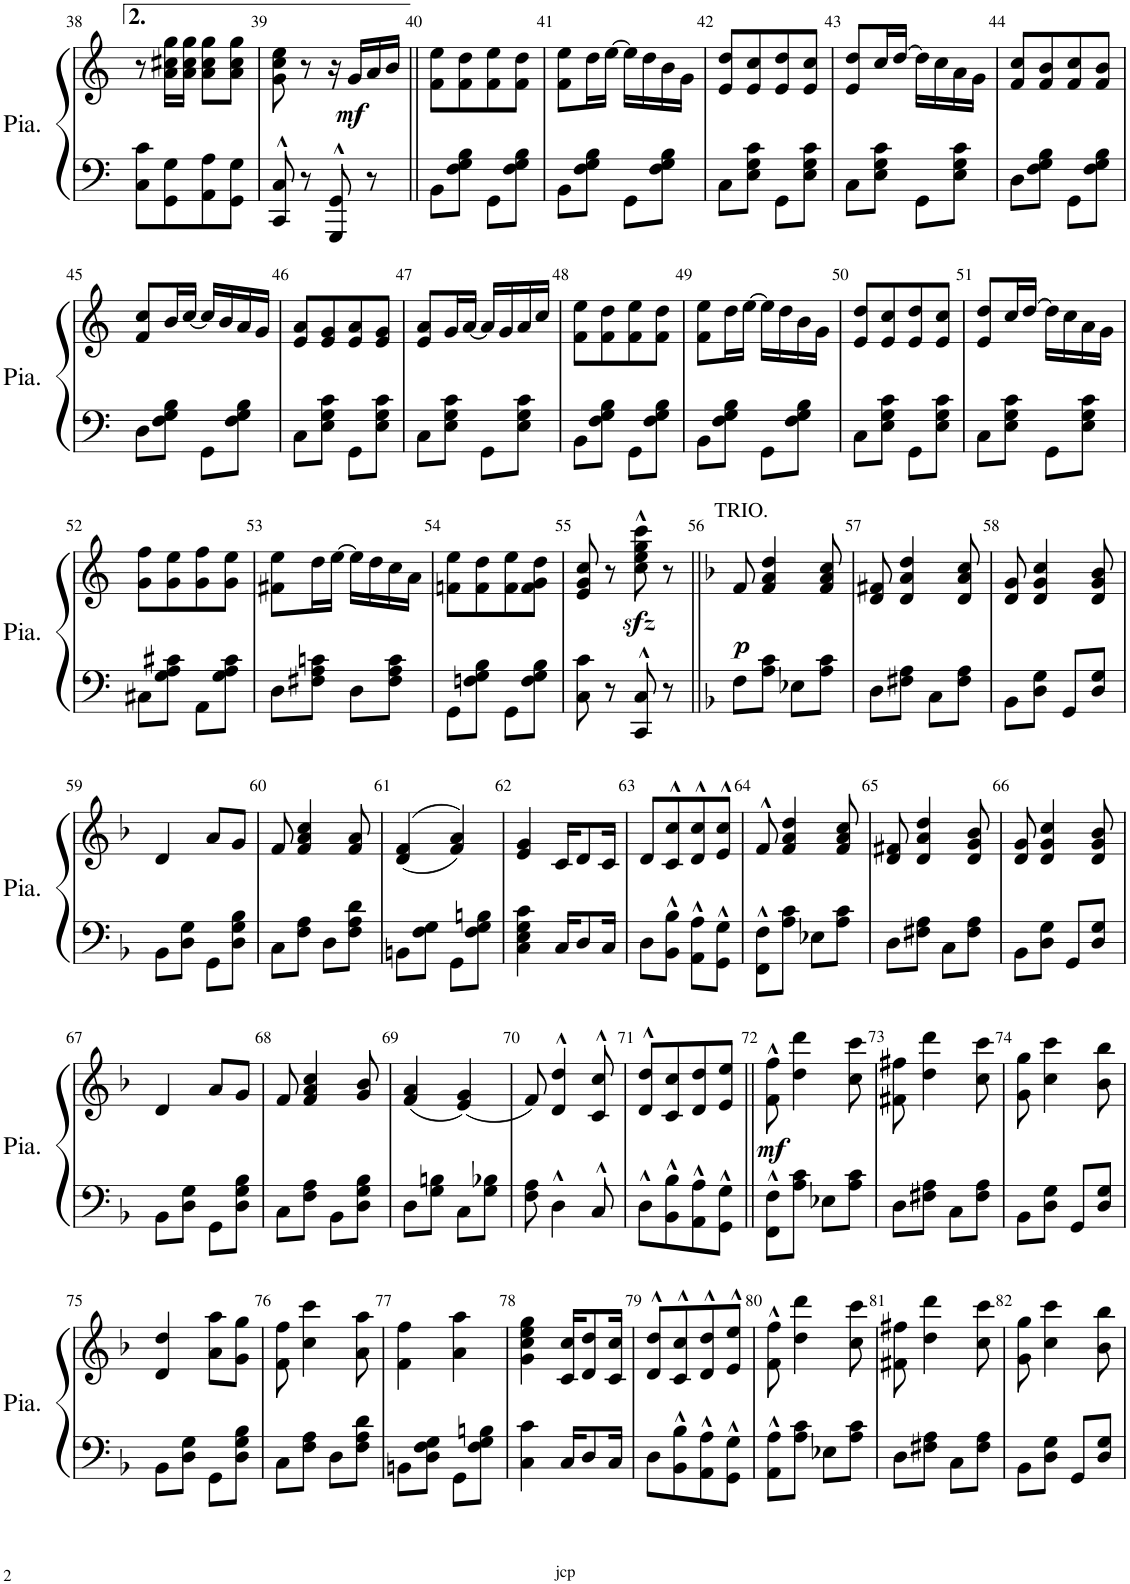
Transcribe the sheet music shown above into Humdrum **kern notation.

**kern	**kern	**dynam
*part1	*part1	*part1
*staff2	*staff1	*staff1/2
*I"Piano	*	*
*I'Pia.	*	*
!!LO:PB:g=z
*clefF4	*clefG2	*
*k[]	*k[]	*
*M2/4	*M2/4	*
=38	=38	=38
8C\ 8c\L	8r	.
8GG\ 8G\	16a\ 16cc#X\ 16gg\LL	.
.	16a\ 16cc#\ 16gg\JJ	.
8AA\ 8A\	8a\ 8cc#\ 8gg\L	.
8GG\ 8G\J	8a\ 8cc#\ 8gg\J	.
=39	=39	=39
8CC/^^ 8C/^^	8g\ 8cc\ 8ee\	.
8r	8r	.
8GGG/^^ 8GG/^^	16r	.
!	!	!LO:DY:b
.	16g/LL	mf
8r	16a/	.
.	16b/JJ	.
=40||	=40||	=40||
8BB\L	8f\ 8ee\L	.
8F\ 8G\ 8B\J	8f\ 8dd\	.
8GG\L	8f\ 8ee\	.
8F\ 8G\ 8B\J	8f\ 8dd\J	.
=41	=41	=41
8BB\L	8f\ 8ee\L	.
8F\ 8G\ 8B\J	16dd\L	.
.	[16ee\JJ	.
8GG\L	16ee\LL]	.
.	16dd\	.
8F\ 8G\ 8B\J	16b\	.
.	16g\JJ	.
=42	=42	=42
8C\L	8e/ 8dd/L	.
8E\ 8G\ 8c\J	8e/ 8cc/	.
8GG\L	8e/ 8dd/	.
8E\ 8G\ 8c\J	8e/ 8cc/J	.
=43	=43	=43
8C\L	8e/ 8dd/L	.
8E\ 8G\ 8c\J	16cc/L	.
.	[16dd/JJ	.
8GG\L	16dd\LL]	.
.	16cc\	.
8E\ 8G\ 8c\J	16a\	.
.	16g\JJ	.
=44	=44	=44
8D\L	8f/ 8cc/L	.
8F\ 8G\ 8B\J	8f/ 8b/	.
8GG\L	8f/ 8cc/	.
8F\ 8G\ 8B\J	8f/ 8b/J	.
!!LO:LB:g=z
=45	=45	=45
8D\L	8f/ 8cc/L	.
8F\ 8G\ 8B\J	16b/L	.
.	[16cc/JJ	.
8GG\L	16cc/LL]	.
.	16b/	.
8F\ 8G\ 8B\J	16a/	.
.	16g/JJ	.
=46	=46	=46
8C\L	8e/ 8a/L	.
8E\ 8G\ 8c\J	8e/ 8g/	.
8GG\L	8e/ 8a/	.
8E\ 8G\ 8c\J	8e/ 8g/J	.
=47	=47	=47
8C\L	8e/ 8a/L	.
8E\ 8G\ 8c\J	16g/L	.
.	[16a/JJ	.
8GG\L	16a/LL]	.
.	16g/	.
8E\ 8G\ 8c\J	16a/	.
.	16cc/JJ	.
=48	=48	=48
8BB\L	8f\ 8ee\L	.
8F\ 8G\ 8B\J	8f\ 8dd\	.
8GG\L	8f\ 8ee\	.
8F\ 8G\ 8B\J	8f\ 8dd\J	.
=49	=49	=49
8BB\L	8f\ 8ee\L	.
8F\ 8G\ 8B\J	16dd\L	.
.	[16ee\JJ	.
8GG\L	16ee\LL]	.
.	16dd\	.
8F\ 8G\ 8B\J	16b\	.
.	16g\JJ	.
=50	=50	=50
8C\L	8e/ 8dd/L	.
8E\ 8G\ 8c\J	8e/ 8cc/	.
8GG\L	8e/ 8dd/	.
8E\ 8G\ 8c\J	8e/ 8cc/J	.
=51	=51	=51
8C\L	8e/ 8dd/L	.
8E\ 8G\ 8c\J	16cc/L	.
.	[16dd/JJ	.
8GG\L	16dd\LL]	.
.	16cc\	.
8E\ 8G\ 8c\J	16a\	.
.	16g\JJ	.
!!LO:LB:g=z
=52	=52	=52
8C#X\L	8g\ 8ff\L	.
8G\ 8A\ 8c#X\J	8g\ 8ee\	.
8AA\L	8g\ 8ff\	.
8G\ 8A\ 8c#\J	8g\ 8ee\J	.
=53	=53	=53
8D\L	8f#X\ 8ee\L	.
8F#X\ 8A\ 8cn\J	16dd\L	.
.	[16ee\JJ	.
8D\L	16ee\LL]	.
.	16dd\	.
8F#\ 8A\ 8c\J	16cc\	.
.	16a\JJ	.
=54	=54	=54
8GG\L	8fn\ 8ee\L	.
8Fn\ 8G\ 8B\J	8f\ 8dd\	.
8GG\L	8f\ 8ee\	.
8F\ 8G\ 8B\J	8f\ 8g\ 8dd\J	.
=55	=55	=55
8C\ 8c\	8e/ 8g/ 8cc/	.
8r	8r	.
8CC/^^ 8C/^^	8cc\zz<^^ 8ee\zz<^^ 8gg\zz<^^ 8ccc\zz<^^	.
8r	8r	.
=56||	=56||	=56||
*k[b-]	*k[b-]	*
!	!LO:TX:a:t=TRIO.	!
!	!	!LO:DY:a=2
8F\L	8f/	p
8A\ 8c\J	4f/ 4a/ 4dd/	.
8E-X\L	.	.
8A\ 8c\J	8f/ 8a/ 8cc/	.
=57	=57	=57
8D\L	8d/ 8f#X/	.
8F#X\ 8A\J	4d/ 4a/ 4dd/	.
8C\L	.	.
8F#\ 8A\J	8d/ 8a/ 8cc/	.
=58	=58	=58
8BB-\L	8d/ 8g/	.
8D\ 8G\J	4d/ 4g/ 4cc/	.
8GG/L	.	.
8D/ 8G/J	8d/ 8g/ 8b-/	.
!!LO:LB:g=z
=59	=59	=59
8BB-\L	4d/	.
8D\ 8G\J	.	.
8GG\L	8a/L	.
8D\ 8G\ 8B-\J	8g/J	.
=60	=60	=60
8C\L	8f/	.
8F\ 8A\J	4f/ 4a/ 4cc/	.
8D\L	.	.
8F\ 8A\ 8d\J	8f/ 8a/	.
=61	=61	=61
8BBn\L	(>(4d/ 4f/	.
8F\ 8G\J	.	.
8GG\L	4f/ 4a/))	.
8F\ 8G\ 8Bn\J	.	.
=62	=62	=62
4C\ 4E\ 4G\ 4c\	4e/ 4g/	.
16C/KL	16c/KL	.
8D/	8d/	.
16C/Jk	16c/Jk	.
=63	=63	=63
8D\L	8d/L	.
8BB-\^^ 8B-\^^J	8c/^^ 8cc/^^	.
8AA\^^ 8A\^^L	8d/^^ 8cc/^^	.
8GG\^^ 8G\^^J	8e/^^ 8cc/^^J	.
=64	=64	=64
8FF\^^ 8F\^^L	8f^^/	.
8A\ 8c\J	4f/ 4a/ 4dd/	.
8E-X\L	.	.
8A\ 8c\J	8f/ 8a/ 8cc/	.
=65	=65	=65
8D\L	8d/ 8f#X/	.
8F#X\ 8A\J	4d/ 4a/ 4dd/	.
8C\L	.	.
8F#\ 8A\J	8d/ 8g/ 8b-/	.
=66	=66	=66
8BB-\L	8d/ 8g/	.
8D\ 8G\J	4d/ 4g/ 4cc/	.
8GG/L	.	.
8D/ 8G/J	8d/ 8g/ 8b-/	.
!!LO:LB:g=z
=67	=67	=67
8BB-\L	4d/	.
8D\ 8G\J	.	.
8GG\L	8a/L	.
8D\ 8G\ 8B-\J	8g/J	.
=68	=68	=68
8C\L	8f/	.
8F\ 8A\J	4f/ 4a/ 4cc/	.
8BB-\L	.	.
8D\ 8G\ 8B-\J	8g/ 8b-/	.
=69	=69	=69
8D\L	(4f/ 4a/	.
8G\ 8Bn\J	.	.
8C\L	(4e/ 4g/)	.
8G\ 8B-X\J	.	.
=70	=70	=70
8F\ 8A\	8f/)	.
4D^^\	4d/^^ 4dd/^^	.
8C^^/	8c/^^ 8cc/^^	.
=71	=71	=71
8D^^\L	8d/^^ 8dd/^^L	.
8BB-\^^ 8B-\^^	8c/ 8cc/	.
8AA\^^ 8A\^^	8d/ 8dd/	.
8GG\^^ 8G\^^J	8e/ 8ee/J	.
=72||	=72||	=72||
!	!	!LO:DY:b
8FF\^^ 8F\^^L	8f\^^ 8ff\^^	mf
8A\ 8c\J	4dd\ 4ddd\	.
8E-X\L	.	.
8A\ 8c\J	8cc\ 8ccc\	.
=73	=73	=73
8D\L	8f#X\ 8ff#X\	.
8F#X\ 8A\J	4dd\ 4ddd\	.
8C\L	.	.
8F#\ 8A\J	8cc\ 8ccc\	.
=74	=74	=74
8BB-\L	8g\ 8gg\	.
8D\ 8G\J	4cc\ 4ccc\	.
8GG/L	.	.
8D/ 8G/J	8b-\ 8bb-\	.
!!LO:LB:g=z
=75	=75	=75
8BB-\L	4d/ 4dd/	.
8D\ 8G\J	.	.
8GG\L	8a\ 8aa\L	.
8D\ 8G\ 8B-\J	8g\ 8gg\J	.
=76	=76	=76
8C\L	8f\ 8ff\	.
8F\ 8A\J	4cc\ 4ccc\	.
8D\L	.	.
8F\ 8A\ 8d\J	8a\ 8aa\	.
=77	=77	=77
8BBn\L	4f\ 4ff\	.
8D\ 8F\ 8G\J	.	.
8GG\L	4a\ 4aa\	.
8F\ 8G\ 8Bn\J	.	.
=78	=78	=78
4C\ 4c\	4g\ 4cc\ 4ee\ 4gg\	.
16C/KL	16c/ 16cc/KL	.
8D/	8d/ 8dd/	.
16C/Jk	16c/ 16cc/Jk	.
=79	=79	=79
8D\L	8d/^^ 8dd/^^L	.
8BB-\^^ 8B-\^^	8c/^^ 8cc/^^	.
8AA\^^ 8A\^^	8d/^^ 8dd/^^	.
8GG\^^ 8G\^^J	8e/^^ 8ee/^^J	.
=80	=80	=80
8AA\^^ 8A\^^L	8f\^^ 8ff\^^	.
8A\ 8c\J	4dd\ 4ddd\	.
8E-X\L	.	.
8A\ 8c\J	8cc\ 8ccc\	.
=81	=81	=81
8D\L	8f#X\ 8ff#X\	.
8F#X\ 8A\J	4dd\ 4ddd\	.
8C\L	.	.
8F#\ 8A\J	8cc\ 8ccc\	.
=82	=82	=82
8BB-\L	8g\ 8gg\	.
8D\ 8G\J	4cc\ 4ccc\	.
8GG/L	.	.
8D/ 8G/J	8b-\ 8bb-\	.
=	=	=
*-	*-	*-
